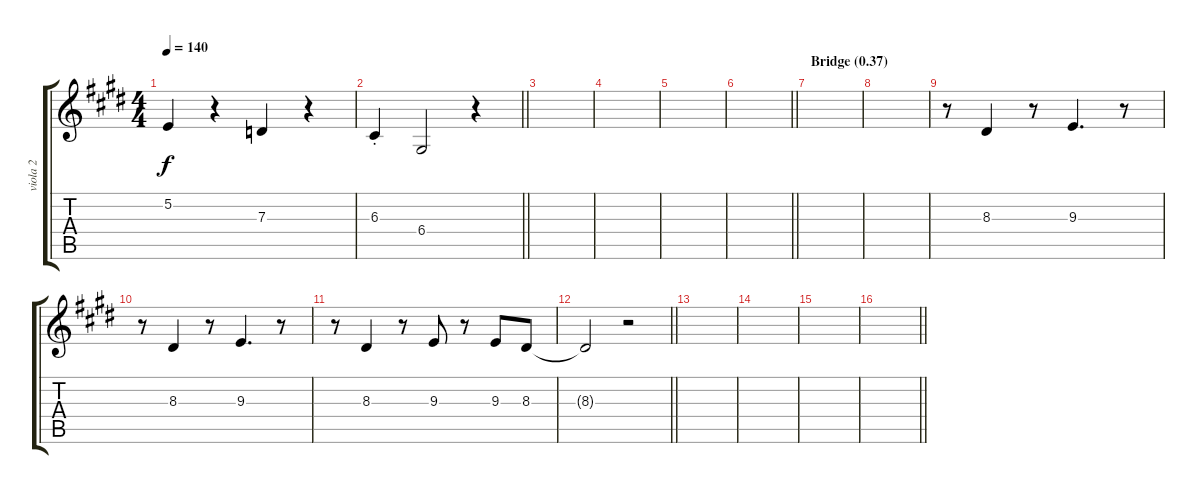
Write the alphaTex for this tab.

\track ("viola 2" "viola 2") {instrument viola}
\staff {score tabs}
\tuning (E4 B3 G3 D3 A2 E2) {hide}
\ts (4 4)
\tempo 140
\clef g2
\ks e
5.2.4{dy f} r.4 7.3.4 r.4 |
\barLineRight lightlight
6.3{st}.4 6.4.2 r.4 |
|
|
|
\barLineRight lightlight
|
\section ("" "Bridge (0.37)")
|
|
r.8 8.3.4 r.8 9.3.4{d} r.8 |
r.8 8.3.4 r.8 9.3.4{d} r.8 |
r.8 8.3.4 r.8 9.3.8 r.8 9.3.8 8.3.8 |
\barLineRight lightlight
8.3{t}.2 r.2 |
|
|
|
\barLineRight lightlight
